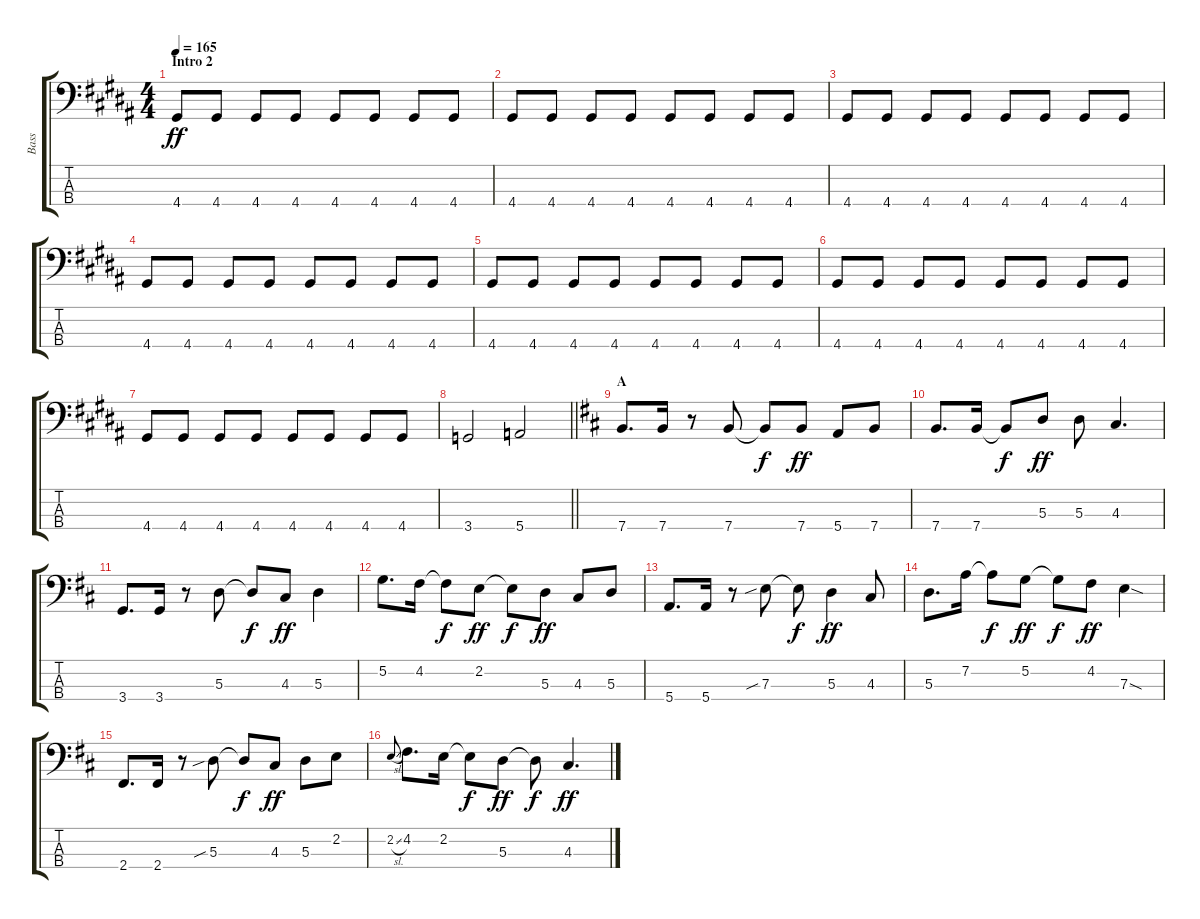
\track ("Bass" "Bass") {instrument electricbasspick}
\staff {score tabs}
\tuning (G2 D2 A1 E1) {hide}
\ts (4 4)
\section ("" "Intro 2")
\tempo 165
\clef f4
\ks b
4.4.8{dy ff} 4.4.8 4.4.8 4.4.8 4.4.8 4.4.8 4.4.8 4.4.8 |
4.4.8 4.4.8 4.4.8 4.4.8 4.4.8 4.4.8 4.4.8 4.4.8 |
4.4.8 4.4.8 4.4.8 4.4.8 4.4.8 4.4.8 4.4.8 4.4.8 |
4.4.8 4.4.8 4.4.8 4.4.8 4.4.8 4.4.8 4.4.8 4.4.8 |
4.4.8 4.4.8 4.4.8 4.4.8 4.4.8 4.4.8 4.4.8 4.4.8 |
4.4.8 4.4.8 4.4.8 4.4.8 4.4.8 4.4.8 4.4.8 4.4.8 |
4.4.8 4.4.8 4.4.8 4.4.8 4.4.8 4.4.8 4.4.8 4.4.8 |
\barLineRight lightlight
3.4.2 5.4.2 |
\section ("" "A")
\ks d
7.4.8{d} 7.4.16 r.8 7.4.8 7.4{t}.8{dy f} 7.4.8{dy ff} 5.4.8 7.4.8 |
7.4.8{d} 7.4.16 7.4{t}.8{dy f} 5.3.8{dy ff} 5.3.8 4.3.4{d} |
3.4.8{d} 3.4.16 r.8 5.3.8 5.3{t}.8{dy f} 4.3.8{dy ff} 5.3.4 |
5.2.8{d} 4.2.16 4.2{t}.8{dy f} 2.2.8{dy ff} 2.2{t}.8{dy f} 5.3.8{dy ff} 4.3.8 5.3.8 |
5.4.8{d} 5.4.16 r.8 7.3{sib}.8 7.3{t}.8{dy f} 5.3.4{dy ff} 4.3.8 |
5.3.8{d} 7.2.16 7.2{t}.8{dy f} 5.2.8{dy ff} 5.2{t}.8{dy f} 4.2.8{dy ff} 7.3{sod}.4 |
2.4.8{d} 2.4.16 r.8 5.3{sib}.8 5.3{t}.8{dy f} 4.3.8{dy ff} 5.3.8 2.2.8 |
2.2{sl}.8{gr onbeat} 4.2.8{d} 2.2.16 2.2{t}.8{dy f} 5.3.8{dy ff} 5.3{t}.8{dy f} 4.3.4{d dy ff}
